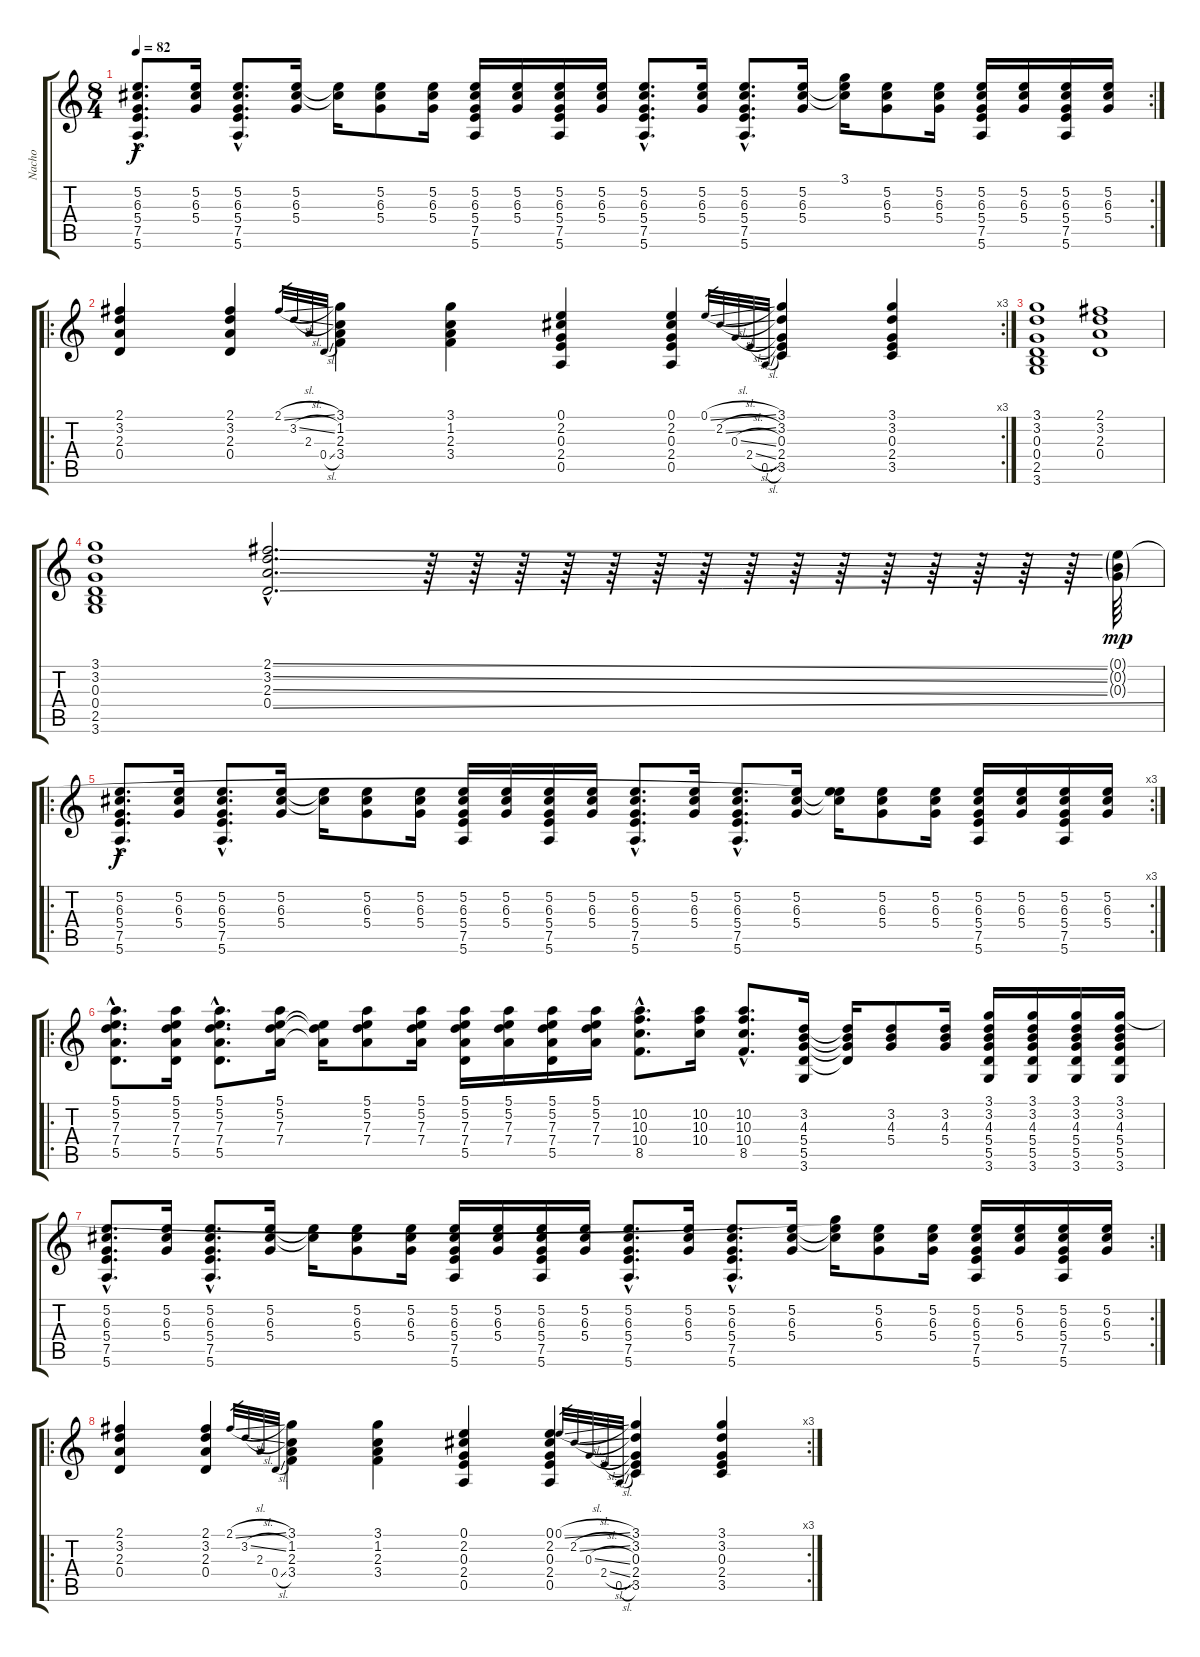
\track ("Nacho" "Nacho") {instrument distortionguitar}
\staff {score tabs}
\tuning (E4 B3 G3 D3 A2 E2) {hide}
\rc 2
\ts (8 4)
\tempo 82
\clef g2
\ks c
(5.2{hac} 6.3{hac} 5.4{hac} 7.5{hac} 5.6{hac}).8{d dy f} (5.2 6.3 5.4).16 (5.2{hac} 6.3{hac} 5.4{hac} 7.5{hac} 5.6{hac}).8{d} (5.2 6.3 5.4).16 (5.2{t} 6.3{t}).16 (5.2 6.3 5.4).8 (5.2 6.3 5.4).16 (5.2 6.3 5.4 7.5 5.6).16 (5.2 6.3 5.4).16 (5.2 6.3 5.4 7.5 5.6).16 (5.2 6.3 5.4).16 (5.2{hac} 6.3{hac} 5.4{hac} 7.5{hac} 5.6{hac}).8{d} (5.2 6.3 5.4).16 (5.2{hac} 6.3{hac} 5.4{hac} 7.5{hac} 5.6{hac}).8{d} (5.2 6.3 5.4).16 (3.1{t} 5.2{t} 6.3{t}).16 (5.2 6.3 5.4).8 (5.2 6.3 5.4).16 (5.2 6.3 5.4 7.5 5.6).16 (5.2 6.3 5.4).16 (5.2 6.3 5.4 7.5 5.6).16 (5.2 6.3 5.4).16 |
\ro
\rc 3
(2.1 3.2 2.3 0.4).4 (2.1 3.2 2.3 0.4).4 2.1{sl}.32{gr} 3.2{sl}.32{gr} 2.3.32{gr} 0.4{sl}.32{gr} (3.1 1.2 2.3 3.4).4 (3.1 1.2 2.3 3.4).4 (0.1 2.2 0.3 2.4 0.5).4 (0.1 2.2 0.3 2.4 0.5).4 0.1{sl}.32{gr} 2.2{sl}.32{gr} 0.3{sl}.32{gr} 2.4{sl}.32{gr} 0.5{sl}.32{gr} (3.1 3.2 0.3 2.4 3.5).4 (3.1 3.2 0.3 2.4 3.5).4 |
(3.1 3.2 0.3 0.4 2.5 3.6).1 (2.1 3.2 2.3 0.4).1 |
(3.1 3.2 0.3 0.4 2.5 3.6).1 (2.1{ss hac} 3.2{ss hac} 2.3{ss hac} 0.4{ss hac}).2{d} r.64 r.64 r.64 r.64 r.64 r.64 r.64 r.64 r.64 r.64 r.64 r.64 r.64 r.64 r.64 (0.1{g} 0.2{g} 0.3{g}).64{dy mp} |
\ro
\rc 3
(5.2{hac} 6.3{hac} 5.4{hac} 7.5{hac} 5.6{hac}).8{d dy f} (5.2 6.3 5.4).16 (5.2{hac} 6.3{hac} 5.4{hac} 7.5{hac} 5.6{hac}).8{d} (5.2 6.3 5.4).16 (5.2{t} 6.3{t}).16 (5.2 6.3 5.4).8 (5.2 6.3 5.4).16 (5.2 6.3 5.4 7.5 5.6).16 (5.2 6.3 5.4).16 (5.2 6.3 5.4 7.5 5.6).16 (5.2 6.3 5.4).16 (5.2{hac} 6.3{hac} 5.4{hac} 7.5{hac} 5.6{hac}).8{d} (5.2 6.3 5.4).16 (5.2{hac} 6.3{hac} 5.4{hac} 7.5{hac} 5.6{hac}).8{d} (5.2 6.3 5.4).16 (0.1{t} 5.2{t} 6.3{t}).16 (5.2 6.3 5.4).8 (5.2 6.3 5.4).16 (5.2 6.3 5.4 7.5 5.6).16 (5.2 6.3 5.4).16 (5.2 6.3 5.4 7.5 5.6).16 (5.2 6.3 5.4).16 |
\ro
(5.1{hac} 5.2{hac} 7.3{hac} 7.4{hac} 5.5{hac}).8{d} (5.1 5.2 7.3 7.4 5.5).16 (5.1{hac} 5.2{hac} 7.3{hac} 7.4{hac} 5.5{hac}).8{d} (5.1 5.2 7.3 7.4).16 (5.2{t} 7.3{t} 7.4{t}).16 (5.1 5.2 7.3 7.4).8 (5.1 5.2 7.3 7.4).16 (5.1 5.2 7.3 7.4 5.5).16 (5.1 5.2 7.3 7.4).16 (5.1 5.2 7.3 7.4 5.5).16 (5.1 5.2 7.3 7.4).16 (10.2{hac} 10.3{hac} 10.4{hac} 8.5{hac}).8{d} (10.2 10.3 10.4).16 (10.2{hac} 10.3{hac} 10.4{hac} 8.5{hac}).8{d} (3.2 4.3 5.4 5.5 3.6).16 (3.2{t} 4.3{t} 5.4{t} 5.5{t}).16 (3.2 4.3 5.4).8 (3.2 4.3 5.4).16 (3.1 3.2 4.3 5.4 5.5 3.6).16 (3.1 3.2 4.3 5.4 5.5 3.6).16 (3.1 3.2 4.3 5.4 5.5 3.6).16 (3.1 3.2 4.3 5.4 5.5 3.6).16 |
\rc 2
(5.2{hac} 6.3{hac} 5.4{hac} 7.5{hac} 5.6{hac}).8{d} (5.2 6.3 5.4).16 (5.2{hac} 6.3{hac} 5.4{hac} 7.5{hac} 5.6{hac}).8{d} (5.2 6.3 5.4).16 (5.2{t} 6.3{t}).16 (5.2 6.3 5.4).8 (5.2 6.3 5.4).16 (5.2 6.3 5.4 7.5 5.6).16 (5.2 6.3 5.4).16 (5.2 6.3 5.4 7.5 5.6).16 (5.2 6.3 5.4).16 (5.2{hac} 6.3{hac} 5.4{hac} 7.5{hac} 5.6{hac}).8{d} (5.2 6.3 5.4).16 (5.2{hac} 6.3{hac} 5.4{hac} 7.5{hac} 5.6{hac}).8{d} (5.2 6.3 5.4).16 (3.1{t} 5.2{t} 6.3{t}).16 (5.2 6.3 5.4).8 (5.2 6.3 5.4).16 (5.2 6.3 5.4 7.5 5.6).16 (5.2 6.3 5.4).16 (5.2 6.3 5.4 7.5 5.6).16 (5.2 6.3 5.4).16 |
\ro
\rc 3
(2.1 3.2 2.3 0.4).4 (2.1 3.2 2.3 0.4).4 2.1{sl}.32{gr} 3.2{sl}.32{gr} 2.3.32{gr} 0.4{sl}.32{gr} (3.1 1.2 2.3 3.4).4 (3.1 1.2 2.3 3.4).4 (0.1 2.2 0.3 2.4 0.5).4 (0.1 2.2 0.3 2.4 0.5).4 0.1{sl}.32{gr} 2.2{sl}.32{gr} 0.3{sl}.32{gr} 2.4{sl}.32{gr} 0.5{sl}.32{gr} (3.1 3.2 0.3 2.4 3.5).4 (3.1 3.2 0.3 2.4 3.5).4
